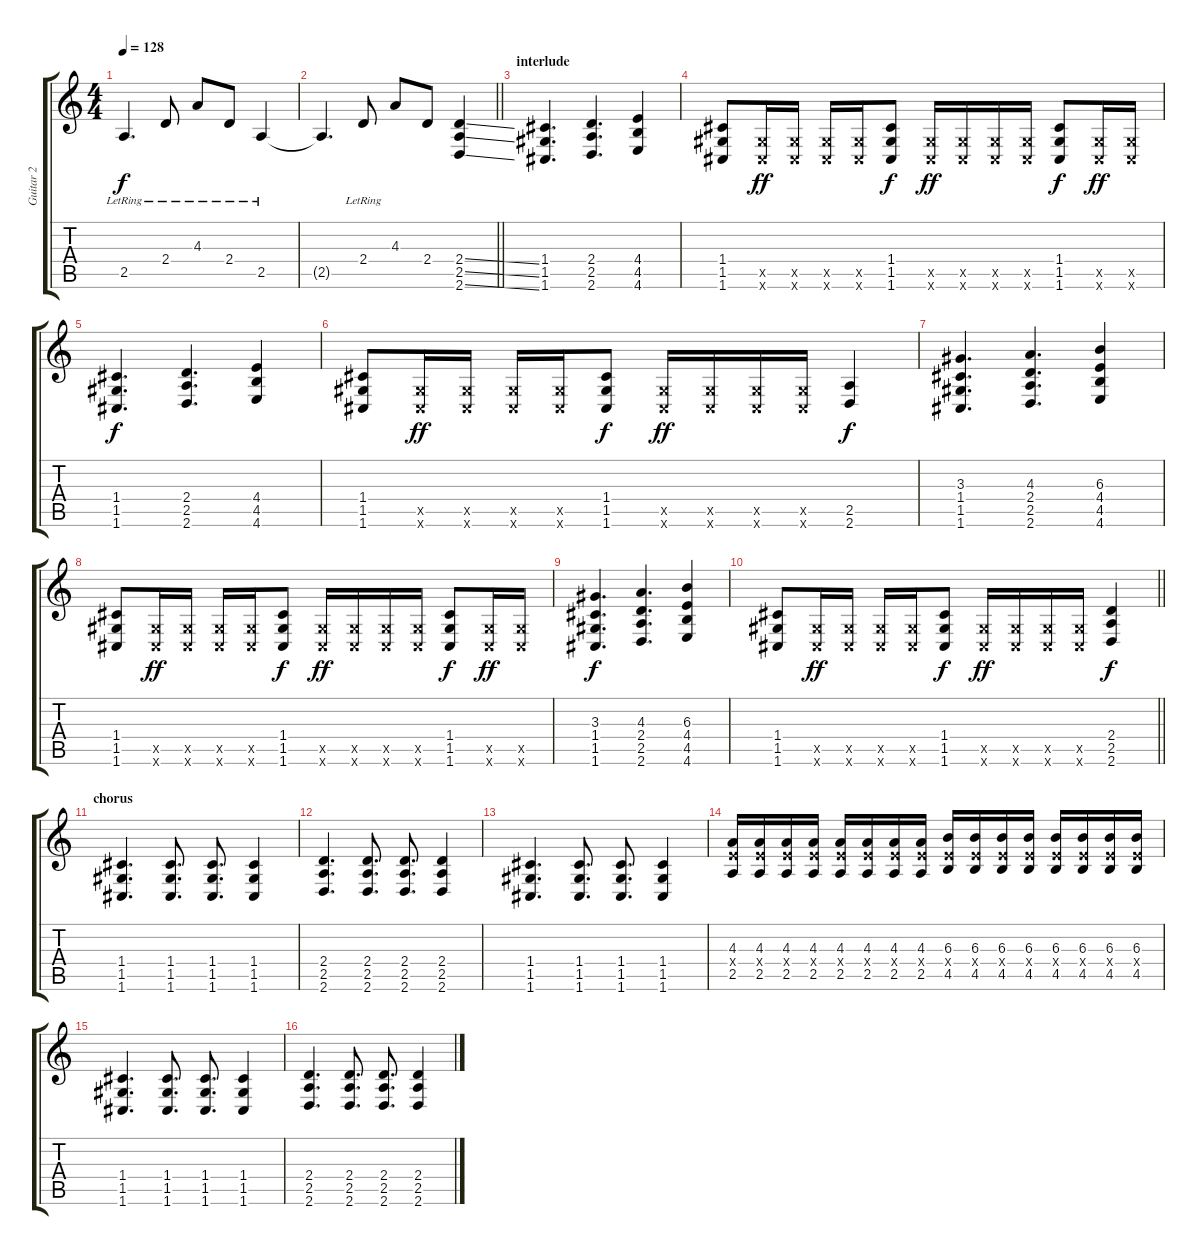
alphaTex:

\track ("Guitar 2" "Guitar 2") {instrument distortionguitar}
\staff {score tabs}
\tuning (D4 A3 F3 C3 G2 C2) {hide}
\ts (4 4)
\tempo 128
\clef g2
\ks c
2.5{lr}.4{d dy f} 2.4{lr}.8 4.3{lr}.8 2.4{lr}.8 2.5{lr}.4 |
\barLineRight lightlight
2.5{t}.4{d} 2.4{lr}.8 4.3.8 2.4.8 (2.4{ss} 2.5{ss} 2.6{ss}).4{volume 12 instrument distortionguitar} |
\section ("" "interlude")
(1.4 1.5 1.6).4{d} (2.4 2.5 2.6).4{d} (4.4 4.5 4.6).4 |
(1.4 1.5 1.6).8 (1.5{x} 1.6{x}).16{dy ff} (1.5{x} 1.6{x}).16 (1.5{x} 1.6{x}).16 (1.5{x} 1.6{x}).16 (1.4 1.5 1.6).8{dy f} (1.5{x} 1.6{x}).16{dy ff} (1.5{x} 1.6{x}).16 (1.5{x} 1.6{x}).16 (1.5{x} 1.6{x}).16 (1.4 1.5 1.6).8{dy f} (1.5{x} 1.6{x}).16{dy ff} (1.5{x} 1.6{x}).16 |
(1.4 1.5 1.6).4{d dy f} (2.4 2.5 2.6).4{d} (4.4 4.5 4.6).4 |
(1.4 1.5 1.6).8 (1.5{x} 1.6{x}).16{dy ff} (1.5{x} 1.6{x}).16 (1.5{x} 1.6{x}).16 (1.5{x} 1.6{x}).16 (1.4 1.5 1.6).8{dy f} (1.5{x} 1.6{x}).16{dy ff} (1.5{x} 1.6{x}).16 (1.5{x} 1.6{x}).16 (1.5{x} 1.6{x}).16 (2.5 2.6).4{dy f} |
(3.3 1.4 1.5 1.6).4{d} (4.3 2.4 2.5 2.6).4{d} (6.3 4.4 4.5 4.6).4 |
(1.4 1.5 1.6).8 (1.5{x} 1.6{x}).16{dy ff} (1.5{x} 1.6{x}).16 (1.5{x} 1.6{x}).16 (1.5{x} 1.6{x}).16 (1.4 1.5 1.6).8{dy f} (1.5{x} 1.6{x}).16{dy ff} (1.5{x} 1.6{x}).16 (1.5{x} 1.6{x}).16 (1.5{x} 1.6{x}).16 (1.4 1.5 1.6).8{dy f} (1.5{x} 1.6{x}).16{dy ff} (1.5{x} 1.6{x}).16 |
(3.3 1.4 1.5 1.6).4{d dy f} (4.3 2.4 2.5 2.6).4{d} (6.3 4.4 4.5 4.6).4 |
\barLineRight lightlight
(1.4 1.5 1.6).8 (1.5{x} 1.6{x}).16{dy ff} (1.5{x} 1.6{x}).16 (1.5{x} 1.6{x}).16 (1.5{x} 1.6{x}).16 (1.4 1.5 1.6).8{dy f} (1.5{x} 1.6{x}).16{dy ff} (1.5{x} 1.6{x}).16 (1.5{x} 1.6{x}).16 (1.5{x} 1.6{x}).16 (2.4 2.5 2.6).4{dy f} |
\section ("" "chorus")
(1.4 1.5 1.6).4{d} (1.4 1.5 1.6).8{d} (1.4 1.5 1.6).8{d} (1.4 1.5 1.6).4 |
(2.4 2.5 2.6).4{d} (2.4 2.5 2.6).8{d} (2.4 2.5 2.6).8{d} (2.4 2.5 2.6).4 |
(1.4 1.5 1.6).4{d} (1.4 1.5 1.6).8{d} (1.4 1.5 1.6).8{d} (1.4 1.5 1.6).4 |
(4.3 4.4{x} 2.5).16 (4.3 4.4{x} 2.5).16 (4.3 4.4{x} 2.5).16 (4.3 4.4{x} 2.5).16 (4.3 4.4{x} 2.5).16 (4.3 4.4{x} 2.5).16 (4.3 4.4{x} 2.5).16 (4.3 4.4{x} 2.5).16 (6.3 4.4{x} 4.5).16 (6.3 4.4{x} 4.5).16 (6.3 4.4{x} 4.5).16 (6.3 4.4{x} 4.5).16 (6.3 4.4{x} 4.5).16 (6.3 4.4{x} 4.5).16 (6.3 4.4{x} 4.5).16 (6.3 4.4{x} 4.5).16 |
(1.4 1.5 1.6).4{d} (1.4 1.5 1.6).8{d} (1.4 1.5 1.6).8{d} (1.4 1.5 1.6).4 |
(2.4 2.5 2.6).4{d} (2.4 2.5 2.6).8{d} (2.4 2.5 2.6).8{d} (2.4 2.5 2.6).4
